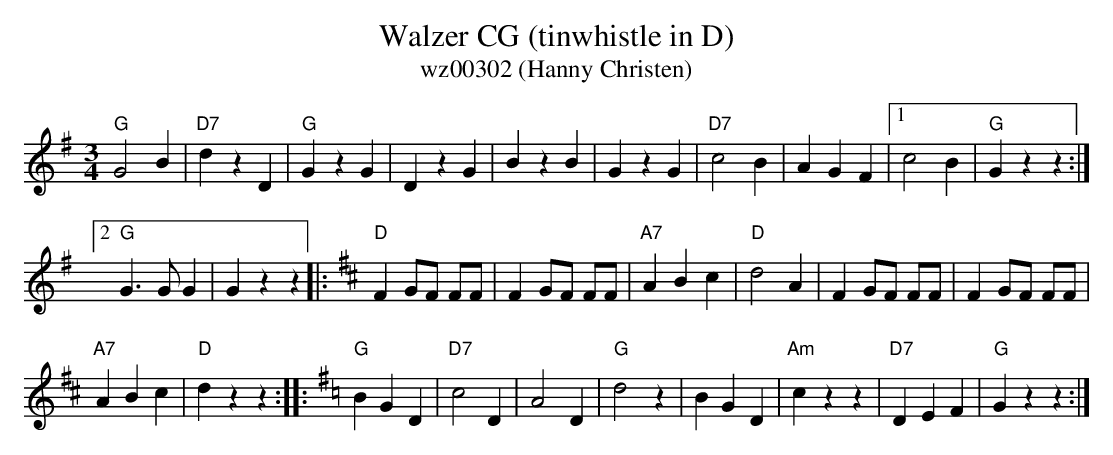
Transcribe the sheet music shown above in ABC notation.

X:1
T:Walzer CG (tinwhistle in D)
T:wz00302 (Hanny Christen)
M:3/4
L:1/4
K:G %%MIDI gchordon
"G"G2B | "D7"dzD | "G"GzG | DzG | BzB | GzG | "D7"c2B | AGF |1 c2B | "G"Gzz :|2
"G"G>GG | Gzz |: [K:D] "D"F G/2F/2 F/2F/2 | FG/2F/2 F/2F/2 | "A7"ABc | "D"d2A | F G/2F/2 F/2F/2 | FG/2F/2 F/2F/2 |
"A7"ABc | "D"dzz :: [K:G] "G"BGD | "D7"c2D | A2D | "G"d2z | BGD | "Am"czz | "D7"DEF | "G"Gzz :|
